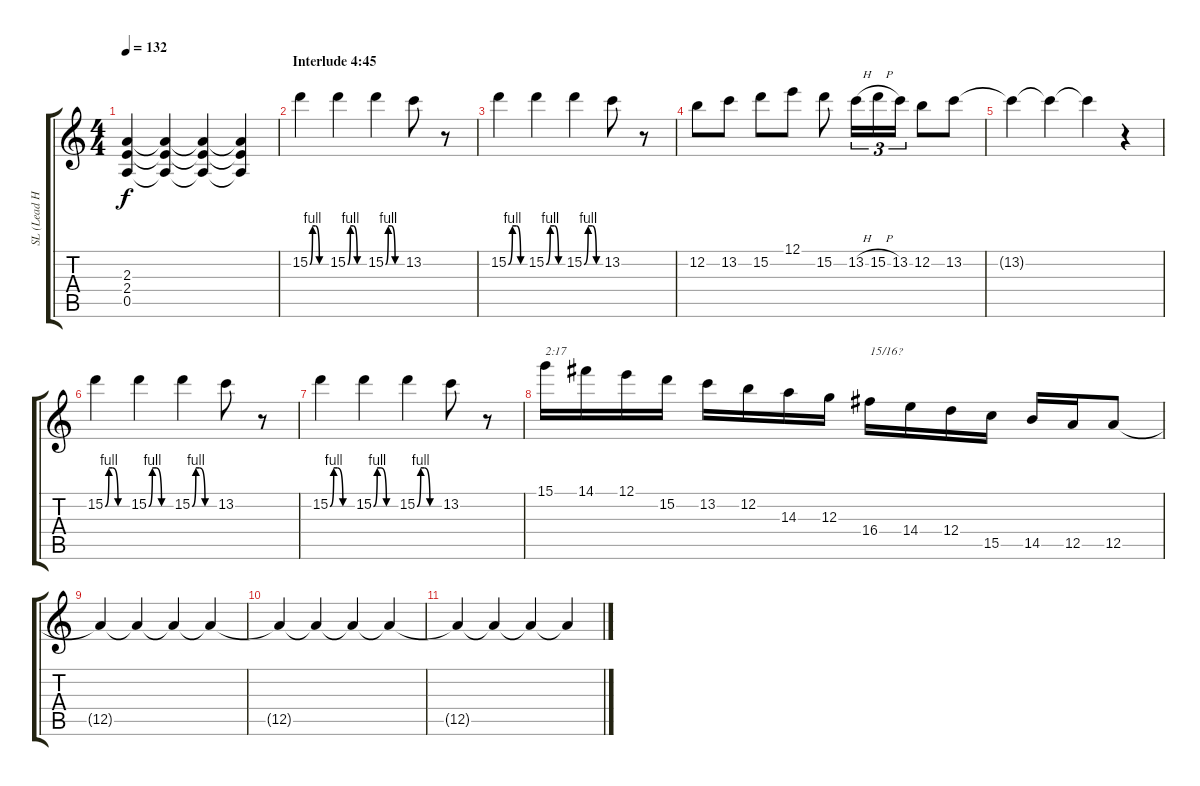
\track ("SL (Lead Harmony)" "SL (Lead H") {instrument distortionguitar}
\staff {score tabs}
\tuning (E4 B3 G3 D3 A2 E2) {hide}
\ts (4 4)
\tempo 132
\clef g2
\ks c
(2.3{t} 2.4{t} 0.5{t}).4{dy f} (2.3{t} 2.4{t} 0.5{t}).4 (2.3{t} 2.4{t} 0.5{t}).4 (2.3{t} 2.4{t} 0.5{t}).4 |
\section ("" "Interlude 4:45")
15.2{be (custom 0 0 10 4 20 4 35 0 60 0)}.4 15.2{be (custom 0 0 10 4 20 4 35 0 60 0)}.4 15.2{be (custom 0 0 10 4 20 4 35 0 60 0)}.4 13.2.8 r.8 |
15.2{be (custom 0 0 15 4 30 4 45 0 60 0)}.4 15.2{be (custom 0 0 15 4 30 4 45 0 60 0)}.4 15.2{be (custom 0 0 15 4 30 4 45 0 60 0)}.4 13.2.8 r.8 |
12.2.8 13.2.8 15.2.8 12.1.8 15.2.8 13.2{h}.16{tu (3 2)} 15.2{h}.16{tu (3 2)} 13.2.16{tu (3 2)} 12.2.8 13.2.8 |
13.2{t}.4 13.2{t}.4 13.2{t}.4 r.4 |
15.2{be (custom 0 0 10 4 20 4 35 0 60 0)}.4 15.2{be (custom 0 0 10 4 20 4 35 0 60 0)}.4 15.2{be (custom 0 0 10 4 20 4 35 0 60 0)}.4 13.2.8 r.8 |
15.2{be (custom 0 0 10 4 20 4 35 0 60 0)}.4 15.2{be (custom 0 0 10 4 20 4 35 0 60 0)}.4 15.2{be (custom 0 0 10 4 20 4 35 0 60 0)}.4 13.2.8 r.8 |
15.1.16{txt "2:17"} 14.1.16 12.1.16 15.2.16 13.2.16 12.2.16 14.3.16 12.3.16 16.4.16{txt "15/16?"} 14.4.16 12.4.16 15.5.16 14.5.16 12.5.16 12.5.8 |
12.5{t}.4 12.5{t}.4 12.5{t}.4 12.5{t}.4 |
12.5{t}.4 12.5{t}.4 12.5{t}.4 12.5{t}.4 |
12.5{t}.4 12.5{t}.4 12.5{t}.4 12.5{t}.4
